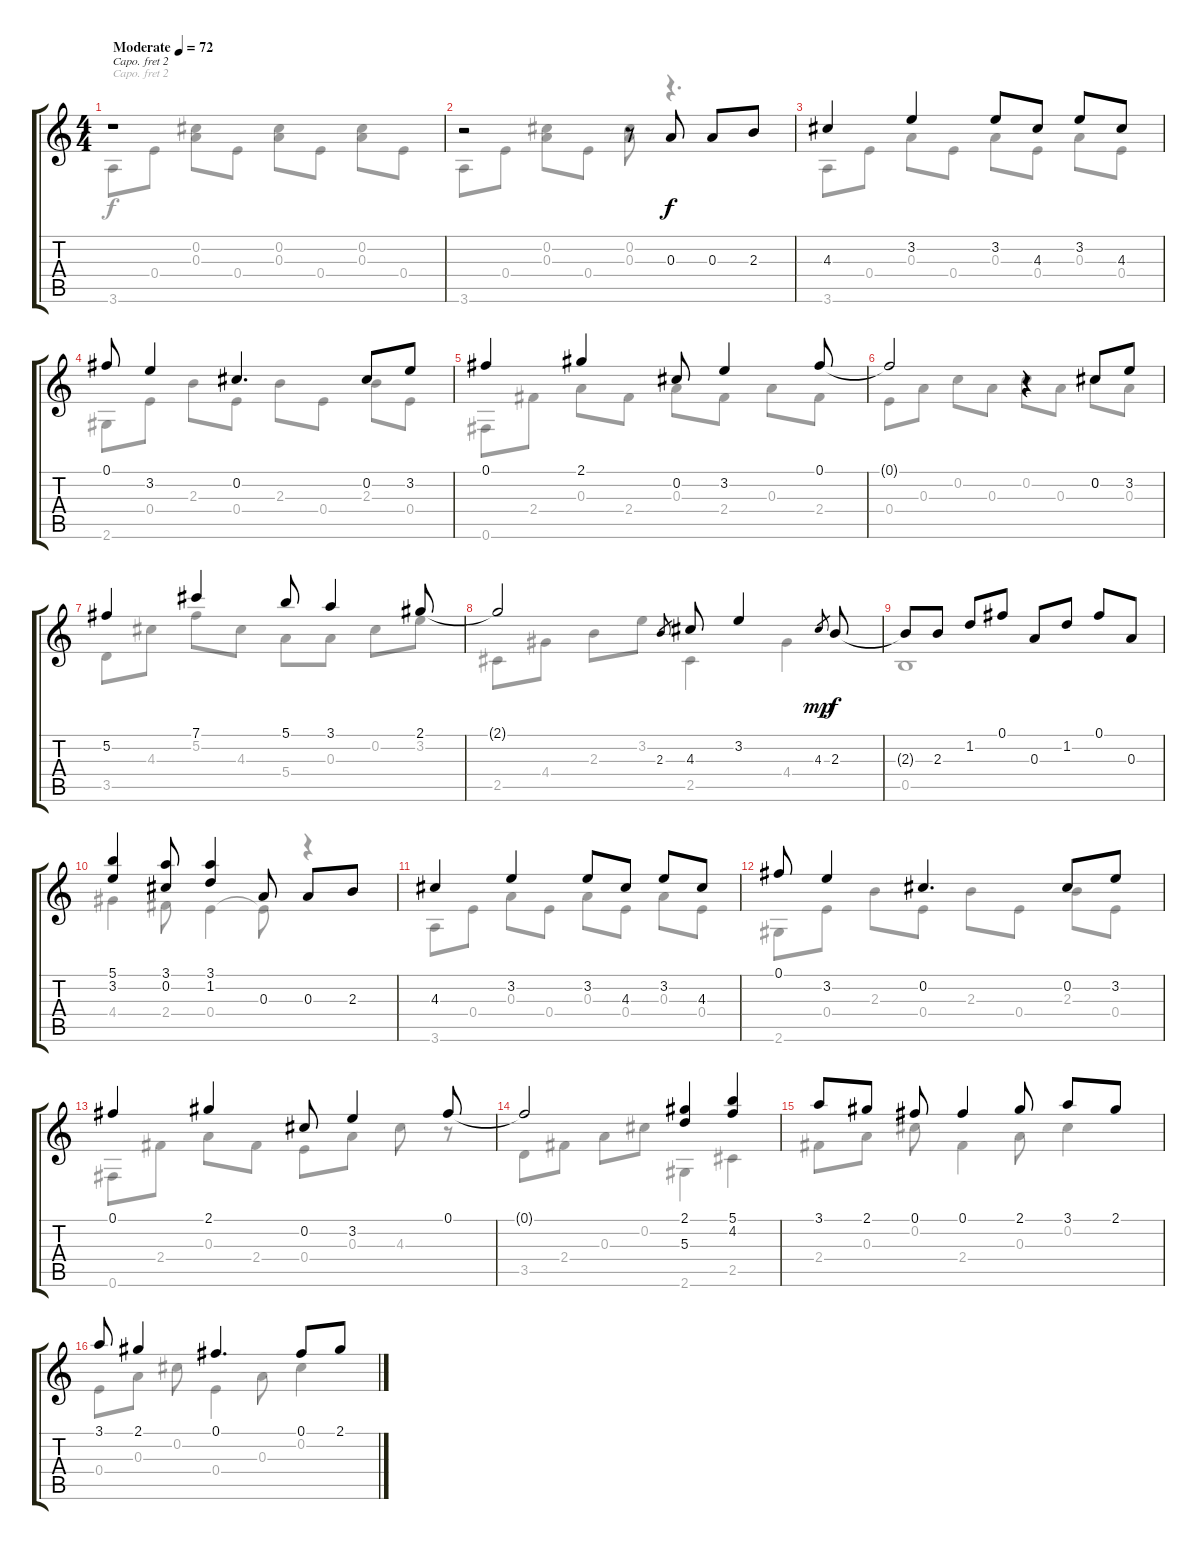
\track "" {instrument acousticguitarsteel}
\staff {score tabs}
\capo 2
\tuning (E4 B3 G3 D3 A2 E2) {hide}
\voice
\ts (4 4)
\tempo (72 "Moderate")
\clef g2
\ks c
r.1{dy f instrument acousticguitarsteel} |
r.2 r.8 0.3.8 0.3.8 2.3.8 |
4.3.4 3.2.4 3.2.8 4.3.8 3.2.8 4.3.8 |
0.1.8 3.2.4 0.2.4{d} 0.2.8 3.2.8 |
0.1.4 2.1.4 0.2.8 3.2.4 0.1.8 |
0.1{t}.2 r.4 0.2.8 3.2.8 |
5.2.4 7.1.4 5.1.8 3.1.4 2.1.8 |
2.1{t}.2 2.3.8{gr} 4.3.8 3.2.4 4.3.8{gr dy mp} 2.3.8{dy f} |
2.3{t}.8 2.3.8 1.2.8 0.1.8 0.3.8 1.2.8 0.1.8 0.3.8 |
(5.1 3.2).4 (3.1 0.2).8 (3.1 1.2).4 0.3.8 0.3.8 2.3.8 |
4.3.4 3.2.4 3.2.8 4.3.8 3.2.8 4.3.8 |
0.1.8 3.2.4 0.2.4{d} 0.2.8 3.2.8 |
0.1.4 2.1.4 0.2.8 3.2.4 0.1.8 |
0.1{t}.2 (2.1 5.3).4 (5.1 4.2).4 |
3.1.8 2.1.8 0.1.8 0.1.4 2.1.8 3.1.8 2.1.8 |
3.1.8 2.1.4 0.1.4{d} 0.1.8 2.1.8
\voice
\clef g2
\ottava regular
\simile none
\ks c
3.6.8{dy f} 0.4.8 (0.2 0.3).8 0.4.8 (0.2 0.3).8 0.4.8 (0.2 0.3).8 0.4.8 |
3.6.8 0.4.8 (0.2 0.3).8 0.4.8 (0.2 0.3).8 r.4{d} |
3.6.8 0.4.8 0.3.8 0.4.8 0.3.8 0.4.8 0.3.8 0.4.8 |
2.6.8 0.4.8 2.3.8 0.4.8 2.3.8 0.4.8 2.3.8 0.4.8 |
0.6.8 2.4.8 0.3.8 2.4.8 0.3.8 2.4.8 0.3.8 2.4.8 |
0.4.8 0.3.8 0.2.8 0.3.8 0.2.8 0.3.8 0.2.8 0.3.8 |
3.5.8 4.3.8 5.2.8 4.3.8 5.4.8 0.3.8 0.2.8 3.2.8 |
2.5.8 4.4.8 2.3.8 3.2.8 2.5.4 4.4.4 |
0.5.1 |
4.4.4 2.4.8 0.4.4 0.4{t}.8 r.4 |
3.6.8 0.4.8 0.3.8 0.4.8 0.3.8 0.4.8 0.3.8 0.4.8 |
2.6.8 0.4.8 2.3.8 0.4.8 2.3.8 0.4.8 2.3.8 0.4.8 |
0.6.8 2.4.8 0.3.8 2.4.8 0.4.8 0.3.8 4.3.8 r.8 |
3.5.8 2.4.8 0.3.8 0.2.8 2.6.4 2.5.4 |
2.4.8 0.3.8 0.2.8 2.4.4 0.3.8 0.2.4 |
0.4.8 0.3.8 0.2.8 0.4.4 0.3.8 0.2.4
